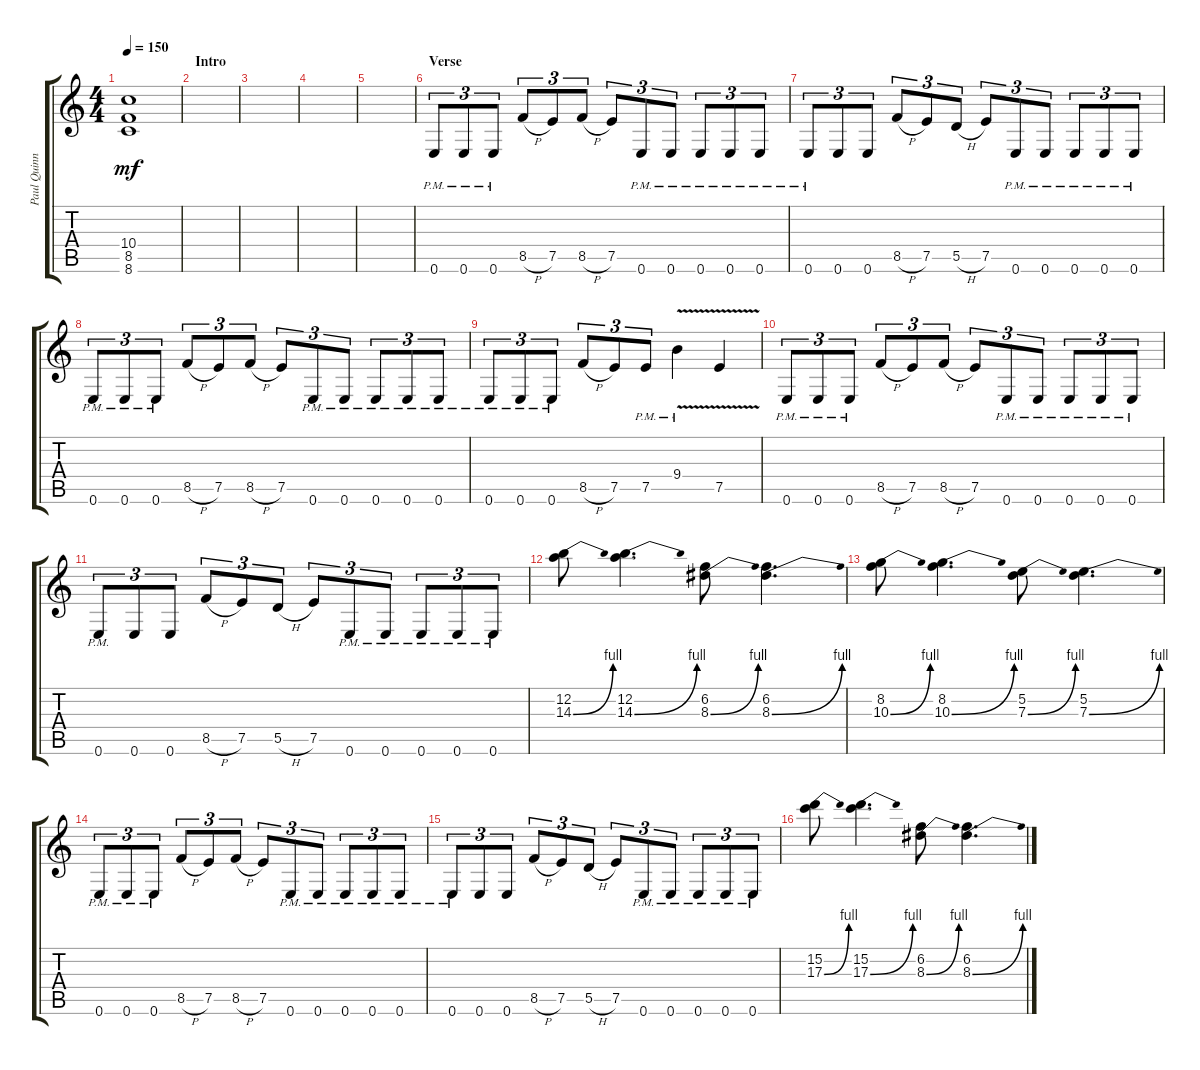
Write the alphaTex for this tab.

\track ("Paul Quinn" "Paul Quinn") {instrument distortionguitar}
\staff {score tabs}
\tuning (E4 B3 G3 D3 A2 E2) {hide}
\ts (4 4)
\tempo 150
\clef g2
\ks c
(10.4{t} 8.5{t} 8.6{t}).1{dy mf} |
\section ("" "Intro")
|
|
|
|
\section ("" "Verse")
0.6{pm}.8{tu (3 2)} 0.6{pm}.8{tu (3 2)} 0.6{pm}.8{tu (3 2)} 8.5{h}.8{tu (3 2)} 7.5.8{tu (3 2)} 8.5{h}.8{tu (3 2)} 7.5.8{tu (3 2)} 0.6{pm}.8{tu (3 2)} 0.6{pm}.8{tu (3 2)} 0.6{pm}.8{tu (3 2)} 0.6{pm}.8{tu (3 2)} 0.6{pm}.8{tu (3 2)} |
0.6{pm}.8{tu (3 2)} 0.6.8{tu (3 2)} 0.6.8{tu (3 2)} 8.5{h}.8{tu (3 2)} 7.5.8{tu (3 2)} 5.5{h}.8{tu (3 2)} 7.5.8{tu (3 2)} 0.6{pm}.8{tu (3 2)} 0.6{pm}.8{tu (3 2)} 0.6{pm}.8{tu (3 2)} 0.6{pm}.8{tu (3 2)} 0.6{pm}.8{tu (3 2)} |
0.6{pm}.8{tu (3 2)} 0.6{pm}.8{tu (3 2)} 0.6{pm}.8{tu (3 2)} 8.5{h}.8{tu (3 2)} 7.5.8{tu (3 2)} 8.5{h}.8{tu (3 2)} 7.5.8{tu (3 2)} 0.6{pm}.8{tu (3 2)} 0.6{pm}.8{tu (3 2)} 0.6{pm}.8{tu (3 2)} 0.6{pm}.8{tu (3 2)} 0.6{pm}.8{tu (3 2)} |
0.6{pm}.8{tu (3 2)} 0.6{pm}.8{tu (3 2)} 0.6{pm}.8{tu (3 2)} 8.5{h}.8{tu (3 2)} 7.5.8{tu (3 2)} 7.5{pm}.8{tu (3 2)} 9.4{v pm}.4 7.5{v}.4 |
0.6{pm}.8{tu (3 2)} 0.6{pm}.8{tu (3 2)} 0.6{pm}.8{tu (3 2)} 8.5{h}.8{tu (3 2)} 7.5.8{tu (3 2)} 8.5{h}.8{tu (3 2)} 7.5.8{tu (3 2)} 0.6{pm}.8{tu (3 2)} 0.6{pm}.8{tu (3 2)} 0.6{pm}.8{tu (3 2)} 0.6{pm}.8{tu (3 2)} 0.6{pm}.8{tu (3 2)} |
0.6{pm}.8{tu (3 2)} 0.6.8{tu (3 2)} 0.6.8{tu (3 2)} 8.5{h}.8{tu (3 2)} 7.5.8{tu (3 2)} 5.5{h}.8{tu (3 2)} 7.5.8{tu (3 2)} 0.6{pm}.8{tu (3 2)} 0.6{pm}.8{tu (3 2)} 0.6{pm}.8{tu (3 2)} 0.6{pm}.8{tu (3 2)} 0.6{pm}.8{tu (3 2)} |
(12.2 14.3{be (bend 0 0 60 4)}).8 (12.2 14.3{be (bend 0 0 60 4)}).4{d} (6.2 8.3{be (bend 0 0 60 4)}).8 (6.2 8.3{be (bend 0 0 60 4)}).4{d} |
(8.2 10.3{be (bend 0 0 60 4)}).8 (8.2 10.3{be (bend 0 0 60 4)}).4{d} (5.2 7.3{be (bend 0 0 60 4)}).8 (5.2 7.3{be (bend 0 0 60 4)}).4{d} |
0.6{pm}.8{tu (3 2)} 0.6{pm}.8{tu (3 2)} 0.6{pm}.8{tu (3 2)} 8.5{h}.8{tu (3 2)} 7.5.8{tu (3 2)} 8.5{h}.8{tu (3 2)} 7.5.8{tu (3 2)} 0.6{pm}.8{tu (3 2)} 0.6{pm}.8{tu (3 2)} 0.6{pm}.8{tu (3 2)} 0.6{pm}.8{tu (3 2)} 0.6{pm}.8{tu (3 2)} |
0.6{pm}.8{tu (3 2)} 0.6.8{tu (3 2)} 0.6.8{tu (3 2)} 8.5{h}.8{tu (3 2)} 7.5.8{tu (3 2)} 5.5{h}.8{tu (3 2)} 7.5.8{tu (3 2)} 0.6{pm}.8{tu (3 2)} 0.6{pm}.8{tu (3 2)} 0.6{pm}.8{tu (3 2)} 0.6{pm}.8{tu (3 2)} 0.6{pm}.8{tu (3 2)} |
(15.2 17.3{be (bend 0 0 60 4)}).8 (15.2 17.3{be (bend 0 0 60 4)}).4{d} (6.2 8.3{be (bend 0 0 60 4)}).8 (6.2 8.3{be (bend 0 0 60 4)}).4{d}
